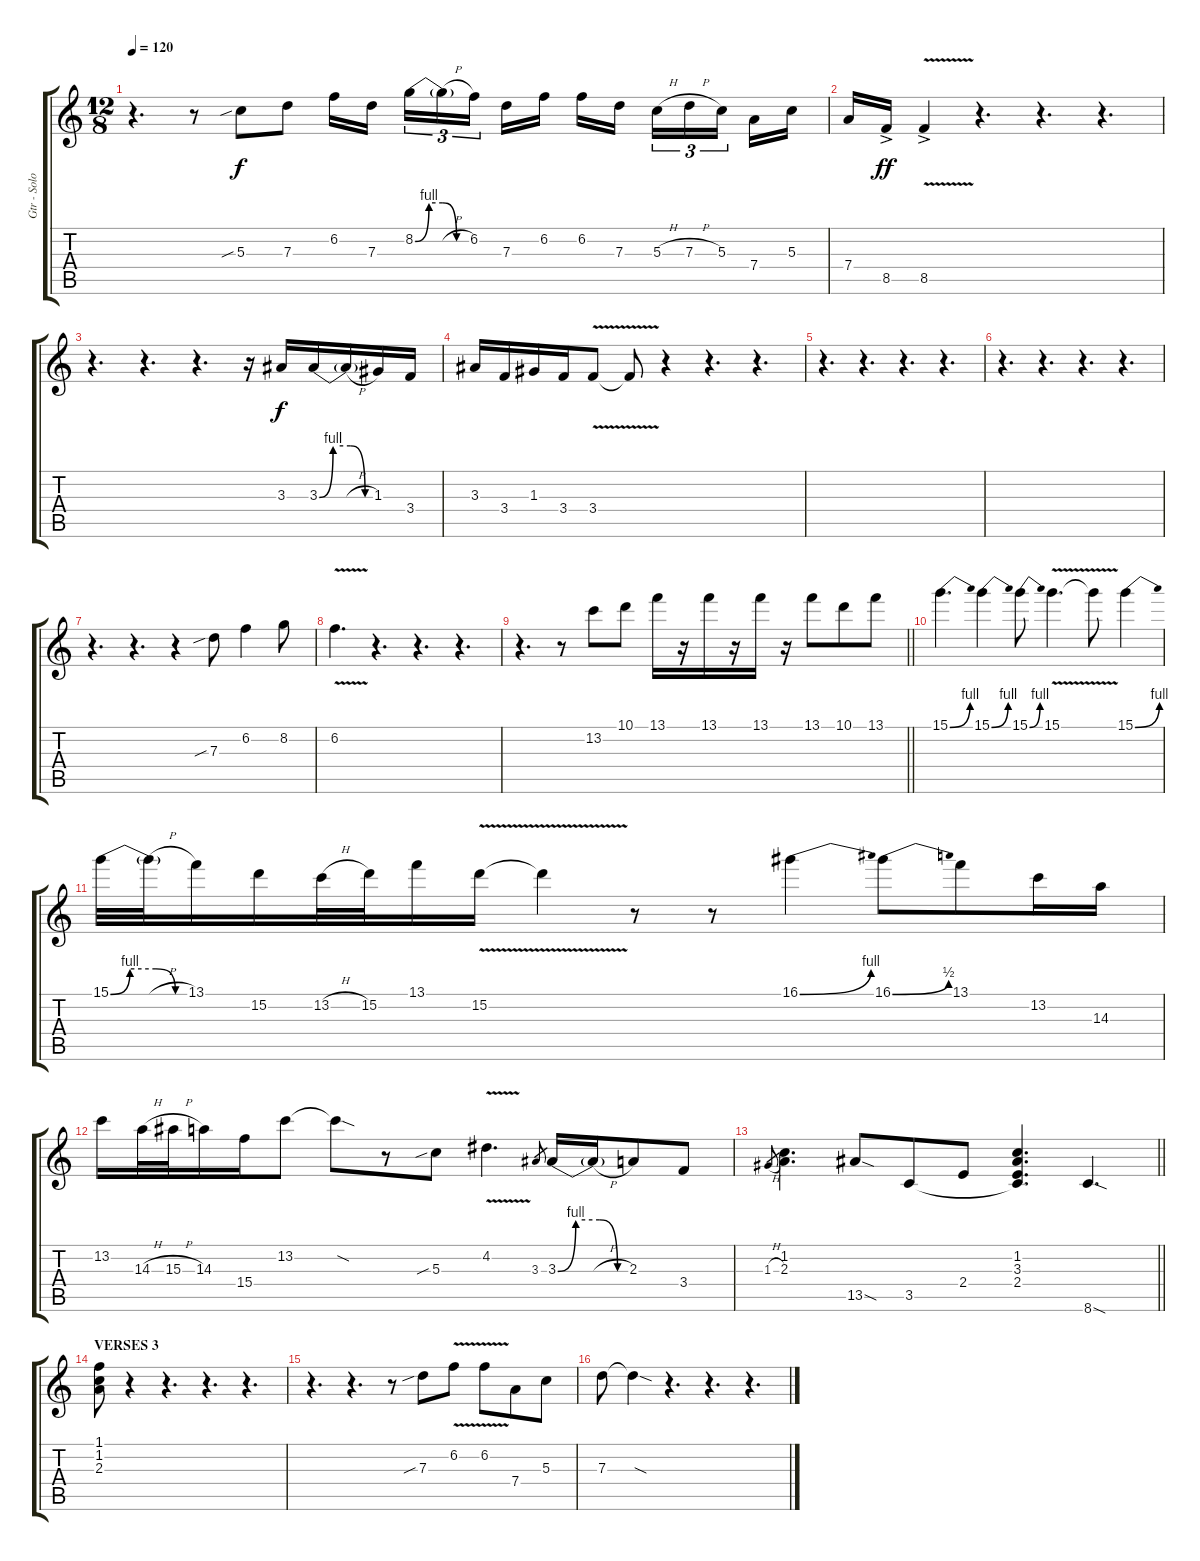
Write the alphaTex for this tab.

\track ("Gtr - Solo" "Gtr - Solo") {instrument overdrivenguitar}
\staff {score tabs}
\tuning (E4 B3 G3 D3 A2 E2) {hide}
\ts (12 8)
\tempo 120
\clef g2
\ks c
r.4{d dy f} r.8 5.3{sib}.8 7.3.8 6.2.16 7.3.16{beam splitsecondary} 8.2{be (custom 0 0 15 4 30 4 45 0 60 0)}.16{tu (3 2)} 8.2{h t}.16{tu (3 2)} 6.2.16{tu (3 2) beam splitsecondary} 7.3.16 6.2.16 6.2.16 7.3.16{beam splitsecondary} 5.3{h}.16{tu (3 2)} 7.3{h}.16{tu (3 2)} 5.3.16{tu (3 2) beam splitsecondary} 7.4.16 5.3.16 |
7.4.16 8.5{ac}.16{dy ff} 8.5{v ac}.4 r.4{d} r.4{d} r.4{d} |
r.4{d} r.4{d} r.4{d} r.16 3.3.16{dy f} 3.3{be (custom 0 0 15 4 34 4 50 0 60 0)}.16 3.3{h t}.16 1.3.16 3.4.16 |
3.3.16 3.4.16 1.3.16 3.4.16 3.4{v}.8 3.4{t}.8 r.4 r.4{d} r.4{d} |
r.4{d} r.4{d} r.4{d} r.4{d} |
r.4{d} r.4{d} r.4{d} r.4{d} |
r.4{d} r.4{d} r.4 7.3{sib}.8 6.2.4 8.2.8 |
6.2{v}.4{d} r.4{d} r.4{d} r.4{d} |
\barLineRight lightlight
r.4{d} r.8 13.2.8 10.1.8 13.1.16 r.16 13.1.16 r.16 13.1.16 r.16 13.1.8 10.1.8 13.1.8 |
15.1{be (bend 0 0 60 4)}.4{d} 15.1{be (bend 0 0 60 4)}.4 15.1{be (bend 0 0 60 4)}.8 15.1{v}.4{d} 15.1{t}.8 15.1{be (bend 0 0 60 4)}.4 |
15.1{be (custom 0 0 15 4 35 4 50 0 60 0)}.32 15.1{h t}.32 13.1.16 15.2.16 13.2{h}.32 15.2.32 13.1.16 15.2{v}.16 15.2{t}.4 r.8 r.8 16.1{be (bend 0 0 60 4)}.4 16.1{be (bend 0 0 60 2)}.8 13.1.8 13.2.16 14.3.16 |
13.2.16 14.3{h}.32 15.3{h}.32 14.3.16 15.4.16 13.2.8 13.2{sod t}.8 r.8 5.3{sib}.8 4.2{v}.4{d} 3.3.8{gr} 3.3{be (custom 0 0 15 4 35 4 50 0 60 0)}.16 3.3{h t}.16 2.3.8 3.4.8 |
\barLineRight lightlight
1.3{h}.8{gr} (1.2 2.3).4{d} 13.5{sod}.8 3.5.8 2.4.8 (1.2 3.3 2.4 3.5{t}).4{d} 8.6{sod}.4{d} |
\section ("" "VERSES 3")
(1.1 1.2 2.3).8 r.4 r.4{d} r.4{d} r.4{d} |
r.4{d} r.4{d} r.8 7.3{sib}.8 6.2{v}.8 6.2{v}.8 7.4.8 5.3.8 |
7.3.8 7.3{sod t}.4 r.4{d} r.4{d} r.4{d}
